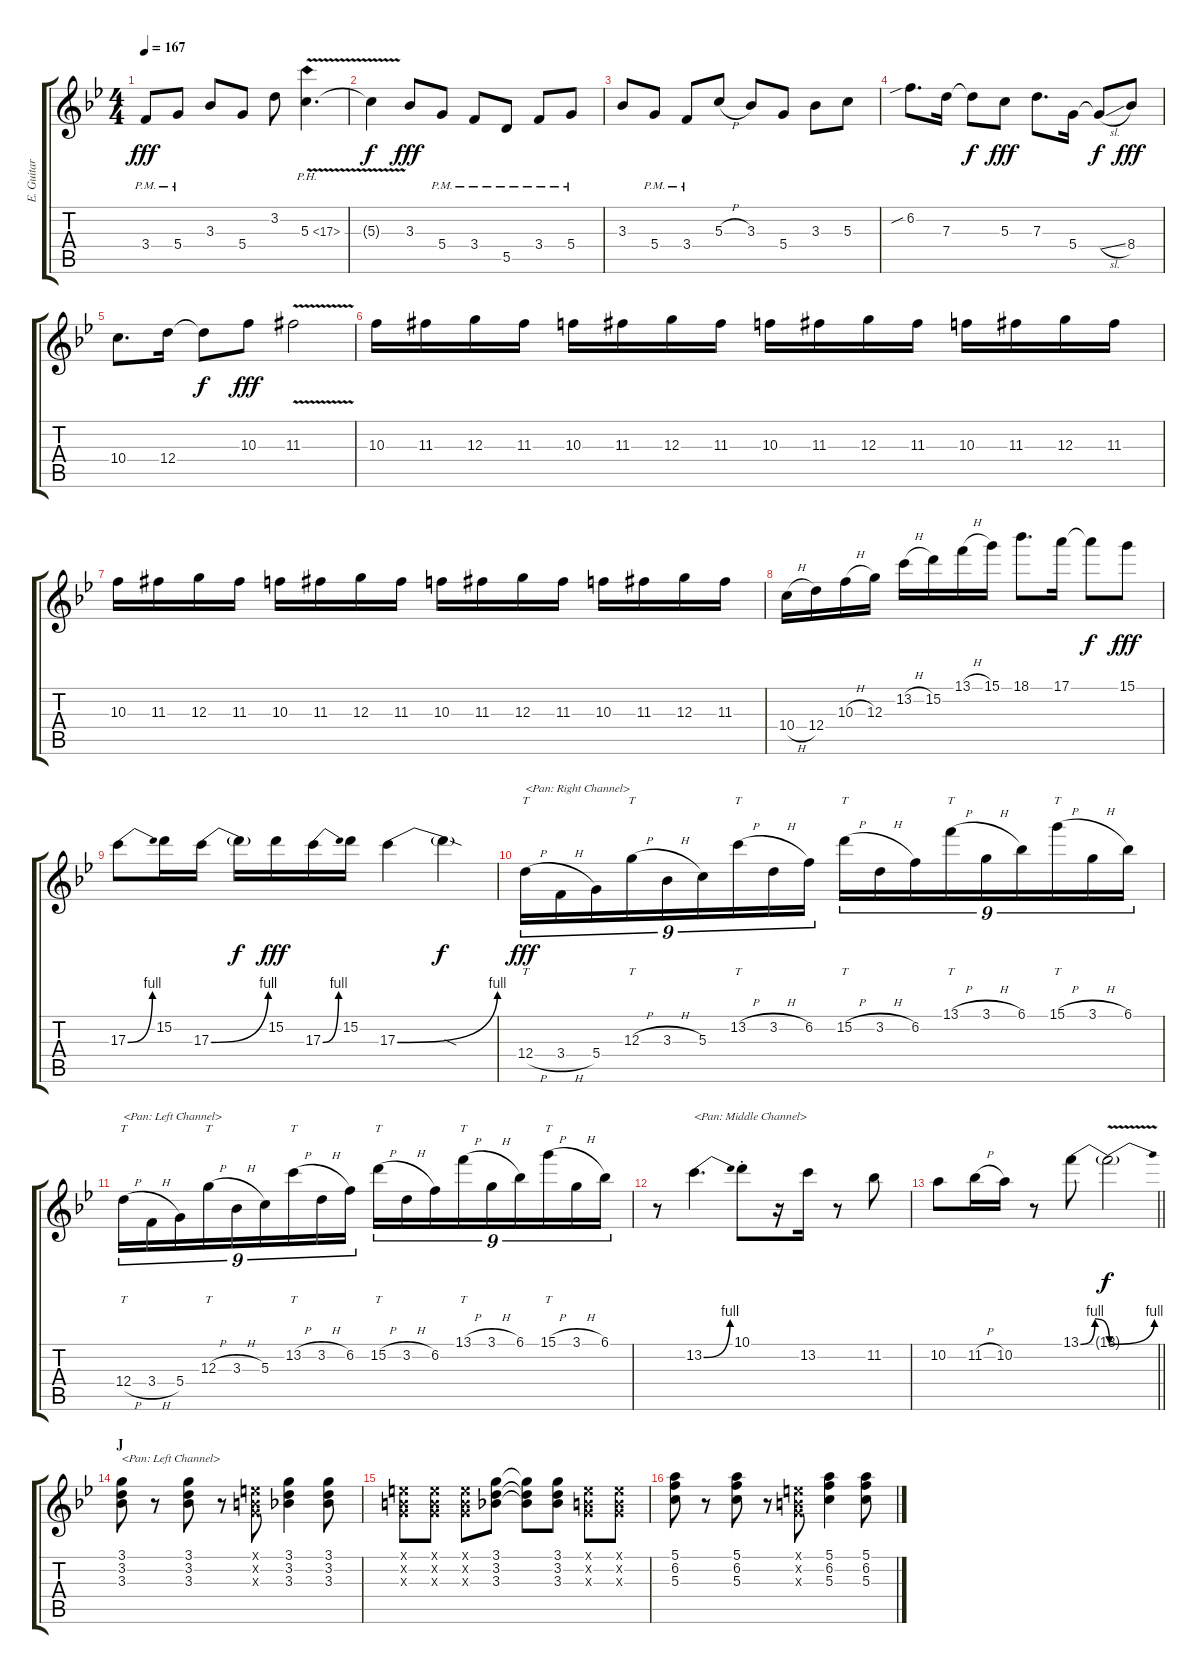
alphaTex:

\track ("E. Guitar I" "E. Guitar ") {instrument overdrivenguitar}
\staff {score tabs}
\tuning (E4 B3 G3 D3 A2 E2) {hide}
\ts (4 4)
\tempo 167
\clef g2
\ks bb
3.4{pm}.8{dy fff} 5.4{pm}.8 3.3.8 5.4.8 3.2.8 5.3{ph 12 v}.4{d} |
5.3{t}.4{dy f} 3.3.8{dy fff} 5.4{pm}.8 3.4{pm}.8 5.5{pm}.8 3.4{pm}.8 5.4{pm}.8 |
3.3.8 5.4{pm}.8 3.4{pm}.8 5.3{h}.8 3.3.8 5.4.8 3.3.8 5.3.8 |
6.2{sib}.8{d} 7.3.16 7.3{t}.8{dy f} 5.3.8{dy fff} 7.3.8{d} 5.4.16 5.4{sl t}.8{dy f} 8.4.8{dy fff} |
10.4.8{d} 12.4.16 12.4{t}.8{dy f} 10.3.8{dy fff} 11.3{v acc #}.2 |
10.3.16 11.3{acc #}.16 12.3.16 11.3{acc #}.16 10.3.16 11.3{acc #}.16 12.3.16 11.3{acc #}.16 10.3.16 11.3{acc #}.16 12.3.16 11.3{acc #}.16 10.3.16 11.3{acc #}.16 12.3.16 11.3{acc #}.16 |
10.3.16 11.3{acc #}.16 12.3.16 11.3{acc #}.16 10.3.16 11.3{acc #}.16 12.3.16 11.3{acc #}.16 10.3.16 11.3{acc #}.16 12.3.16 11.3{acc #}.16 10.3.16 11.3{acc #}.16 12.3.16 11.3{acc #}.16 |
10.4{h}.16 12.4.16 10.3{h}.16 12.3.16 13.2{h}.16 15.2.16 13.1{h}.16 15.1.16 18.1.8{d} 17.1.16 17.1{t}.8{dy f} 15.1.8{dy fff} |
17.3{be (bend 0 0 60 4)}.8 15.2.16 17.3{be (bend 0 0 60 4)}.16 17.3{t}.16{dy f} 15.2.16{dy fff} 17.3{be (bend 0 0 60 4)}.16 15.2.16 17.3{be (bend 0 0 60 4)}.4 17.3{sod t}.4{dy f} |
12.4{h}.16{tt tu (9 8) txt "<Pan: Right Channel>" dy fff balance 15} 3.4{h}.16{tu (9 8)} 5.4.16{tu (9 8)} 12.3{h}.16{tt tu (9 8)} 3.3{h}.16{tu (9 8)} 5.3.16{tu (9 8)} 13.2{h}.16{tt tu (9 8)} 3.2{h}.16{tu (9 8)} 6.2.16{tu (9 8)} 15.2{h}.16{tt tu (9 8)} 3.2{h}.16{tu (9 8)} 6.2.16{tu (9 8)} 13.1{h}.16{tt tu (9 8)} 3.1{h}.16{tu (9 8)} 6.1.16{tu (9 8)} 15.1{h}.16{tt tu (9 8)} 3.1{h}.16{tu (9 8)} 6.1.16{tu (9 8)} |
12.4{h}.16{tt tu (9 8) txt "<Pan: Left Channel>" balance 1} 3.4{h}.16{tu (9 8)} 5.4.16{tu (9 8)} 12.3{h}.16{tt tu (9 8)} 3.3{h}.16{tu (9 8)} 5.3.16{tu (9 8)} 13.2{h}.16{tt tu (9 8)} 3.2{h}.16{tu (9 8)} 6.2.16{tu (9 8)} 15.2{h}.16{tt tu (9 8)} 3.2{h}.16{tu (9 8)} 6.2.16{tu (9 8)} 13.1{h}.16{tt tu (9 8)} 3.1{h}.16{tu (9 8)} 6.1.16{tu (9 8)} 15.1{h}.16{tt tu (9 8)} 3.1{h}.16{tu (9 8)} 6.1.16{tu (9 8)} |
r.8 13.2{be (bend 0 0 60 4)}.4{d txt "<Pan: Middle Channel>" balance 8} 10.1{st}.8 r.16 13.2.16 r.8 11.2.8 |
\barLineRight lightlight
10.2.8 11.2{h}.16 10.2.16 r.8 13.1{be (bendrelease 0 0 30 4 30 4 60 0)}.8 13.1{be (bend 0 0 60 4) v t}.2{dy f} |
\section ("" "J")
(3.1 3.2 3.3).8{txt "<Pan: Left Channel>" balance 1} r.8 (3.1 3.2 3.3).8 r.8 (0.1{x} 0.2{x} 0.3{x}).8 (3.1 3.2 3.3).4 (3.1 3.2 3.3).8 |
(0.1{x} 0.2{x} 0.3{x}).8 (0.1{x} 0.2{x} 0.3{x}).8 (0.1{x} 0.2{x} 0.3{x}).8 (3.1 3.2 3.3).8 (3.1{t} 3.2{t} 3.3{t}).8 (3.1 3.2 3.3).8 (0.1{x} 0.2{x} 0.3{x}).8 (0.1{x} 0.2{x} 0.3{x}).8 |
(5.1 6.2 5.3).8 r.8 (5.1 6.2 5.3).8 r.8 (0.1{x} 0.2{x} 0.3{x}).8 (5.1 6.2 5.3).4 (5.1 6.2 5.3).8
